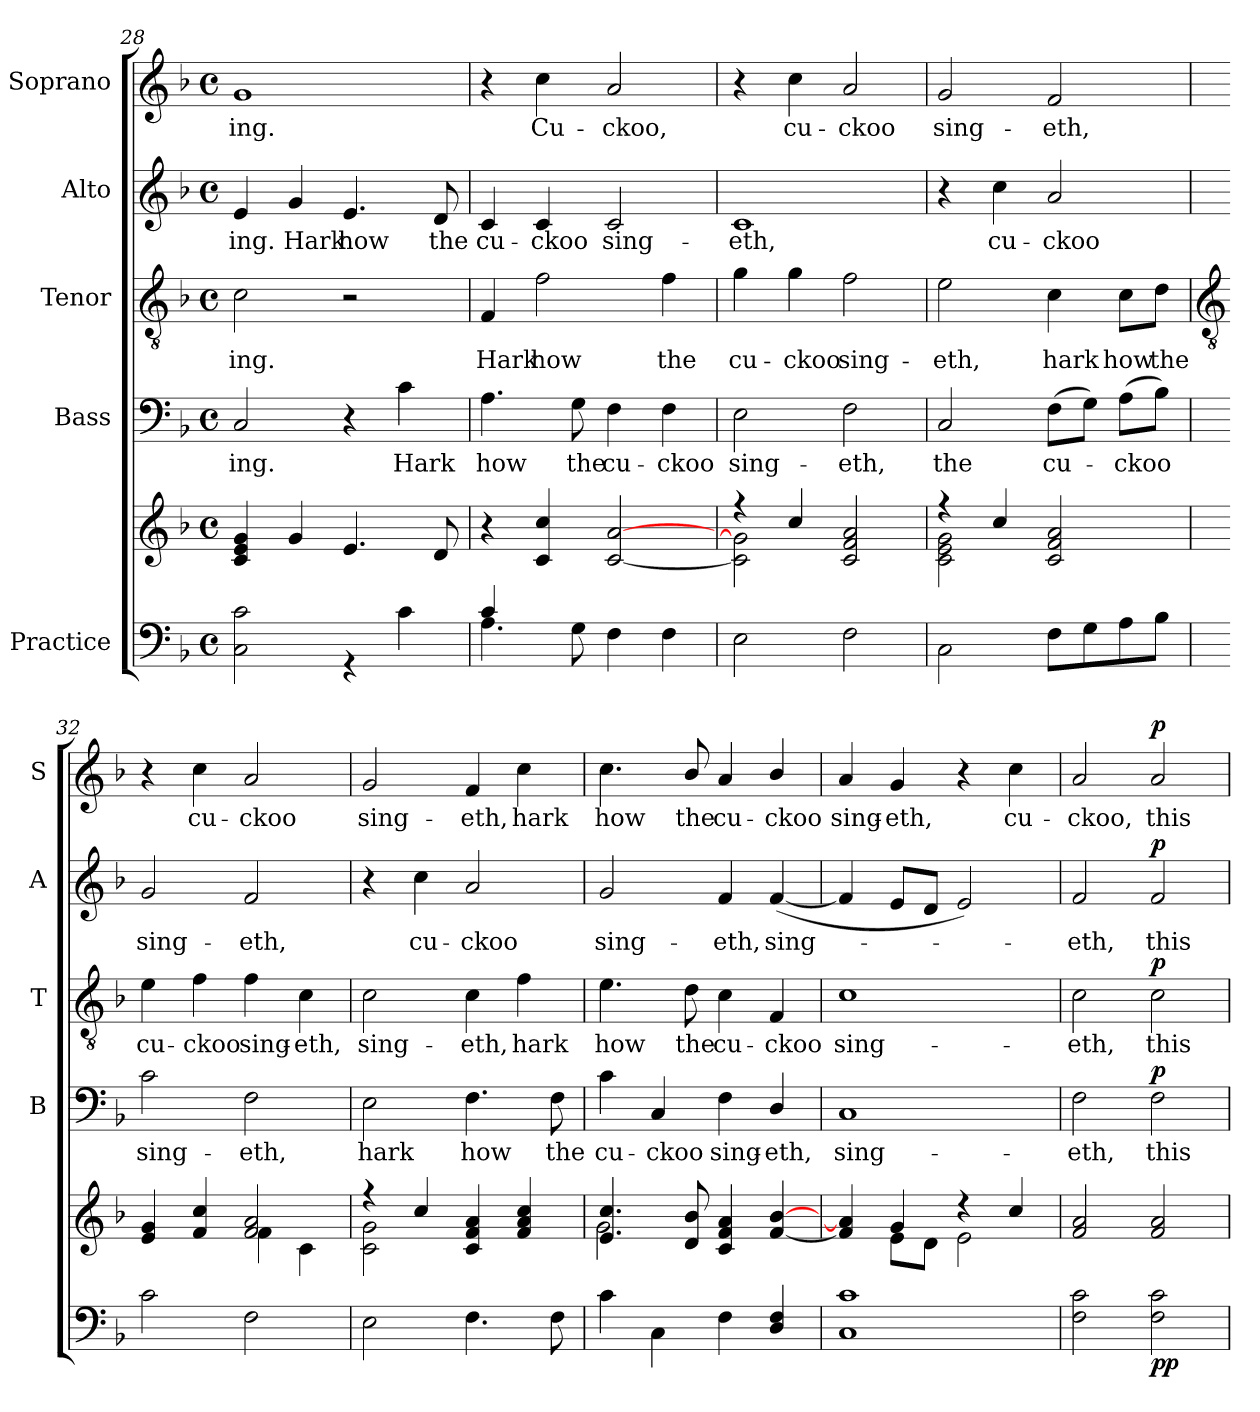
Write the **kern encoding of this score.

**kern	**kern	**dynam	**kern	**text	**dynam	**kern	**text	**dynam	**kern	**text	**dynam	**kern	**text	**dynam
*part5	*part5	*part5	*part4	*part4	*part4	*part3	*part3	*part3	*part2	*part2	*part2	*part1	*part1	*part1
*staff6	*staff5	*staff5/6	*staff4	*staff4	*staff4	*staff3	*staff3	*staff3	*staff2	*staff2	*staff2	*staff1	*staff1	*staff1
*I"Practice	*	*	*I"Bass	*	*	*I"Tenor	*	*	*I"Alto	*	*	*I"Soprano	*	*
*	*	*	*I'B	*	*	*I'T	*	*	*I'A	*	*	*I'S	*	*
*clefF4	*clefG2	*	*clefF4	*	*	*clefGv2	*	*	*clefG2	*	*	*clefG2	*	*
*k[b-]	*k[b-]	*	*k[b-]	*	*	*k[b-]	*	*	*k[b-]	*	*	*k[b-]	*	*
*F:	*F:	*	*F:	*	*	*F:	*	*	*F:	*	*	*F:	*	*
*M4/4	*M4/4	*	*M4/4	*	*	*M4/4	*	*	*M4/4	*	*	*M4/4	*	*
*met(c)	*met(c)	*	*met(c)	*	*	*met(c)	*	*	*met(c)	*	*	*met(c)	*	*
=28	=28	=28	=28	=28	=28	=28	=28	=28	=28	=28	=28	=28	=28	=28
*^	*^	*	*	*	*	*	*	*	*	*	*	*	*	*
!	!	!	!	!	!	!LO:LY:b	!	!	!LO:LY:b	!	!	!LO:LY:b	!	!	!LO:LY:b	!
1ryy	2C\ 2c\	4c/ 4e/ 4g/	1ryy	.	2C	-ing.	.	2c	-ing.	.	4e	-ing.	.	1g	-ing.	.
!	!	!	!	!	!	!	!	!	!	!	!	!LO:LY:b	!	!	!	!
.	.	4g/	.	.	.	.	.	.	.	.	4g	Hark	.	.	.	.
!	!	!	!	!	!	!	!	!	!	!	!	!LO:LY:b	!	!	!	!
.	4r	4.e/	.	.	4r	.	.	2r	.	.	4.e	how	.	.	.	.
!	!	!	!	!	!	!LO:LY:b	!	!	!	!	!	!	!	!	!	!
.	4c\	.	.	.	4c	Hark	.	.	.	.	.	.	.	.	.	.
!	!	!	!	!	!	!	!	!	!	!	!	!LO:LY:b	!	!	!	!
.	.	8d/	.	.	.	.	.	.	.	.	8d	the	.	.	.	.
=29	=29	=29	=29	=29	=29	=29	=29	=29	=29	=29	=29	=29	=29	=29	=29	=29
!	!	!	!	!	!	!LO:LY:b	!	!	!LO:LY:b	!	!	!LO:LY:b	!	!	!	!
4c/	4.A\	4r	2ryy	.	4.A	how	.	4F	Hark	.	4c	cu-	.	4r	.	.
!	!	!	!	!	!	!	!	!	!LO:LY:b	!	!	!LO:LY:b	!	!	!LO:LY:b	!
2.ryy	.	4c/ 4cc/	.	.	.	.	.	2f	how	.	4c	-ckoo	.	4cc	Cu-	.
!	!	!	!	!	!	!LO:LY:b	!	!	!	!	!	!	!	!	!	!
.	8G\	.	.	.	8G	the	.	.	.	.	.	.	.	.	.	.
!	!	!	!	!	!	!LO:LY:b	!	!	!	!	!	!LO:LY:b	!	!	!LO:LY:b	!
.	4F\	2ryy	[2c/ [2a/	.	4F	cu-	.	.	.	.	2c	sing-	.	2a	-ckoo,	.
!	!	!	!	!	!	!LO:LY:b	!	!	!LO:LY:b	!	!	!	!	!	!	!
.	4F\	.	.	.	4F	-ckoo	.	4f	the	.	.	.	.	.	.	.
=30	=30	=30	=30	=30	=30	=30	=30	=30	=30	=30	=30	=30	=30	=30	=30	=30
!	!	!	!	!	!	!LO:LY:b	!	!	!LO:LY:b	!	!	!LO:LY:b	!	!	!	!
1ryy	2E\	4r	2c\] 2g\]	.	2E	sing-	.	4g	cu-	.	1c	-eth,	.	4r	.	.
!	!	!	!	!	!	!	!	!	!LO:LY:b	!	!	!	!	!	!LO:LY:b	!
.	.	4cc/	.	.	.	.	.	4g	-ckoo	.	.	.	.	4cc	cu-	.
!	!	!	!	!	!	!LO:LY:b	!	!	!LO:LY:b	!	!	!	!	!	!LO:LY:b	!
.	2F\	2c/ 2f/ 2a/	2ryy	.	2F	-eth,	.	2f	sing-	.	.	.	.	2a	-ckoo	.
=31	=31	=31	=31	=31	=31	=31	=31	=31	=31	=31	=31	=31	=31	=31	=31	=31
!	!	!	!	!	!	!LO:LY:b	!	!	!LO:LY:b	!	!	!	!	!	!LO:LY:b	!
1ryy	2C\	4r	2c\ 2e\ 2g\	.	2C	the	.	2e	-eth,	.	4r	.	.	2g	sing-	.
!	!	!	!	!	!	!	!	!	!	!	!	!LO:LY:b	!	!	!	!
.	.	4cc/	.	.	.	.	.	.	.	.	4cc	cu-	.	.	.	.
!	!	!	!	!	!	!LO:LY:b	!	!	!LO:LY:b	!	!	!LO:LY:b	!	!	!LO:LY:b	!
.	8F\L	2c/ 2f/ 2a/	2ryy	.	(>8FL	cu-	.	4c	hark	.	2a	-ckoo	.	2f	-eth,	.
.	8G\	.	.	.	8GJ)	.	.	.	.	.	.	.	.	.	.	.
!	!	!	!	!	!	!LO:LY:b	!	!	!LO:LY:b	!	!	!	!	!	!	!
.	8A\	.	.	.	(>8AL	ckoo	.	8c\L	how	.	.	.	.	.	.	.
!	!	!	!	!	!	!	!	!	!LO:LY:b	!	!	!	!	!	!	!
.	8B-\J	.	.	.	8B-J)	.	.	8d\J	the	.	.	.	.	.	.	.
!!LO:LB:g=z
=32	=32	=32	=32	=32	=32	=32	=32	=32	=32	=32	=32	=32	=32	=32	=32	=32
*	*	*	*	*	*	*	*	*clefGv2	*	*	*	*	*	*	*	*
!	!	!	!	!	!	!LO:LY:b	!	!	!LO:LY:b	!	!	!LO:LY:b	!	!	!	!
1ryy	2c\	4e/ 4g/	2ryy	.	2c	sing-	.	4e	cu-	.	2g	sing-	.	4r	.	.
!	!	!	!	!	!	!	!	!	!LO:LY:b	!	!	!	!	!	!LO:LY:b	!
.	.	4f/ 4cc/	.	.	.	.	.	4f	-ckoo	.	.	.	.	4cc	cu-	.
!	!	!	!	!	!	!LO:LY:b	!	!	!LO:LY:b	!	!	!LO:LY:b	!	!	!LO:LY:b	!
.	2F\	2f/ 2a/	4f\	.	2F	-eth,	.	4f	sing-	.	2f	-eth,	.	2a	-ckoo	.
!	!	!	!	!	!	!	!	!	!LO:LY:b	!	!	!	!	!	!	!
.	.	.	4c\	.	.	.	.	4c	-eth,	.	.	.	.	.	.	.
=33	=33	=33	=33	=33	=33	=33	=33	=33	=33	=33	=33	=33	=33	=33	=33	=33
!	!	!	!	!	!	!LO:LY:b	!	!	!LO:LY:b	!	!	!	!	!	!LO:LY:b	!
1ryy	2E\	4r	2c\ 2g\	.	2E	hark	.	2c	sing-	.	4r	.	.	2g	sing-	.
!	!	!	!	!	!	!	!	!	!	!	!	!LO:LY:b	!	!	!	!
.	.	4cc/	.	.	.	.	.	.	.	.	4cc	cu-	.	.	.	.
!	!	!	!	!	!	!LO:LY:b	!	!	!LO:LY:b	!	!	!LO:LY:b	!	!	!LO:LY:b	!
.	4.F\	4c/ 4f/ 4a/	2ryy	.	4.F	how	.	4c	-eth,	.	2a	-ckoo	.	4f	-eth,	.
!	!	!	!	!	!	!	!	!	!LO:LY:b	!	!	!	!	!	!LO:LY:b	!
.	.	4f/ 4a/ 4cc/	.	.	.	.	.	4f	hark	.	.	.	.	4cc	hark	.
!	!	!	!	!	!	!LO:LY:b	!	!	!	!	!	!	!	!	!	!
.	8F\	.	.	.	8F	the	.	.	.	.	.	.	.	.	.	.
=34	=34	=34	=34	=34	=34	=34	=34	=34	=34	=34	=34	=34	=34	=34	=34	=34
!	!	!	!	!	!	!LO:LY:b	!	!	!LO:LY:b	!	!	!LO:LY:b	!	!	!LO:LY:b	!
1ryy	4c\	4.e/ 4.cc/	2g\	.	4c	cu-	.	4.e	how	.	2g	sing-	.	4.cc	how	.
!	!	!	!	!	!	!LO:LY:b	!	!	!	!	!	!	!	!	!	!
.	4C\	.	.	.	4C	-ckoo	.	.	.	.	.	.	.	.	.	.
!	!	!	!	!	!	!	!	!	!LO:LY:b	!	!	!	!	!	!LO:LY:b	!
.	.	8d/ 8b-/	.	.	.	.	.	8d	the	.	.	.	.	8b-/	the	.
!	!	!	!	!	!	!LO:LY:b	!	!	!LO:LY:b	!	!	!LO:LY:b	!	!	!LO:LY:b	!
.	4F\	4c/ 4f/ 4a/	2ryy	.	4F	sing-	.	4c\	cu-	.	4f	-eth,	.	4a	cu-	.
!	!	!	!	!	!	!LO:LY:b	!	!	!LO:LY:b	!	!	!LO:LY:b	!	!	!LO:LY:b	!
.	4D/ 4F/	[4f/ [4b-/	.	.	4D/	-eth,	.	4F	-ckoo	.	(<[4f	sing-	.	4b-/	-ckoo	.
=35	=35	=35	=35	=35	=35	=35	=35	=35	=35	=35	=35	=35	=35	=35	=35	=35
!	!	!	!	!	!	!LO:LY:b	!	!	!LO:LY:b	!	!	!	!	!	!LO:LY:b	!
1ryy	1C\ 1c\	4f/] 4a/]	4ryy	.	1C	sing-	.	1c	sing-	.	4f/]	.	.	4a	sing-	.
!	!	!	!	!	!	!	!	!	!	!	!	!	!	!	!LO:LY:b	!
.	.	4g/	8e\L	.	.	.	.	.	.	.	8eL	.	.	4g	-eth,	.
.	.	.	8d\J	.	.	.	.	.	.	.	8dJ	.	.	.	.	.
.	.	4r	2e\	.	.	.	.	.	.	.	2e)	.	.	4r	.	.
!	!	!	!	!	!	!	!	!	!	!	!	!	!	!	!LO:LY:b	!
.	.	4cc/	.	.	.	.	.	.	.	.	.	.	.	4cc	cu-	.
=36	=36	=36	=36	=36	=36	=36	=36	=36	=36	=36	=36	=36	=36	=36	=36	=36
!	!	!	!	!	!	!LO:LY:b	!	!	!LO:LY:b	!	!	!LO:LY:b	!	!	!LO:LY:b	!
1ryy	2F\ 2c\	2f/ 2a/	1ryy	.	2F	-eth,	.	2c	-eth,	.	2f	eth,	.	2a	-ckoo,	.
!	!	!	!	!LO:DY:b=2	!	!LO:LY:b	!	!	!LO:LY:b	!	!	!LO:LY:b	!	!	!LO:LY:b	!
!	!	!	!	!LO:DY:n=1:b	!	!	!LO:DY:b	!	!	!LO:DY:b	!	!	!LO:DY:b	!	!	!LO:DY:b
.	2F\ 2c\	2f/ 2a/	.	p p	2F	this	p	2c	this	p	2f	this	p	2a	this	p
*v	*v	*	*	*	*	*	*	*	*	*	*	*	*	*	*	*
*	*v	*v	*	*	*	*	*	*	*	*	*	*	*	*	*
=	=	=	=	=	=	=	=	=	=	=	=	=	=	=
*-	*-	*-	*-	*-	*-	*-	*-	*-	*-	*-	*-	*-	*-	*-
